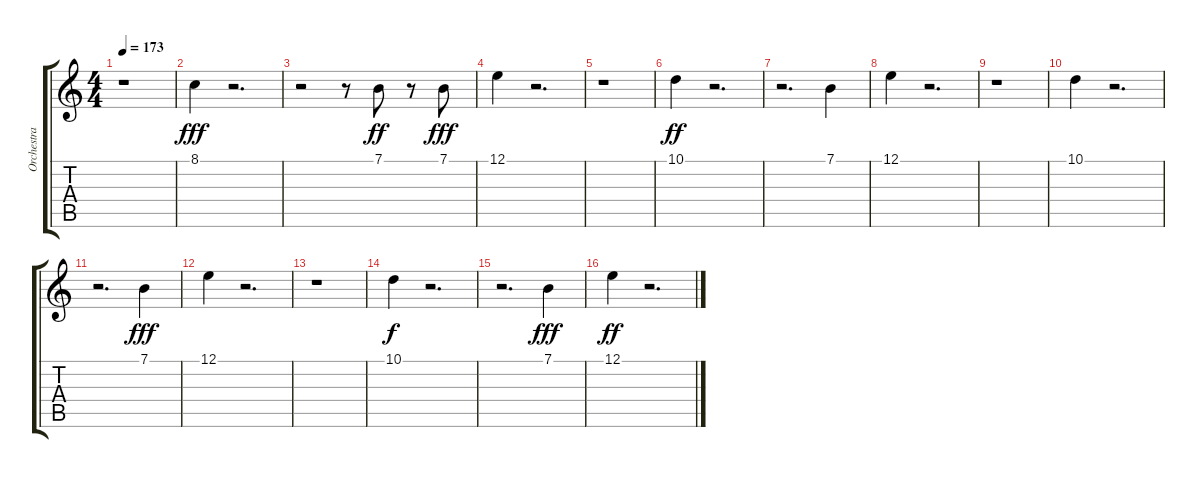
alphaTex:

\track ("Orchestra Hits" "Orchestra ") {instrument orchestrahit}
\staff {score tabs}
\tuning (E4 B3 G3 D3 A2 E2) {hide}
\ts (4 4)
\tempo 173
\clef g2
\ks c
r.1{dy fff} |
8.1.4 r.2{d} |
r.2 r.8 7.1.8{dy ff} r.8 7.1.8{dy fff} |
12.1.4 r.2{d} |
r.1 |
10.1.4{dy ff} r.2{d} |
r.2{d} 7.1.4 |
12.1.4 r.2{d} |
r.1 |
10.1.4 r.2{d} |
r.2{d} 7.1.4{dy fff} |
12.1.4 r.2{d} |
r.1 |
10.1.4{dy f} r.2{d} |
r.2{d} 7.1.4{dy fff} |
12.1.4{dy ff} r.2{d}
